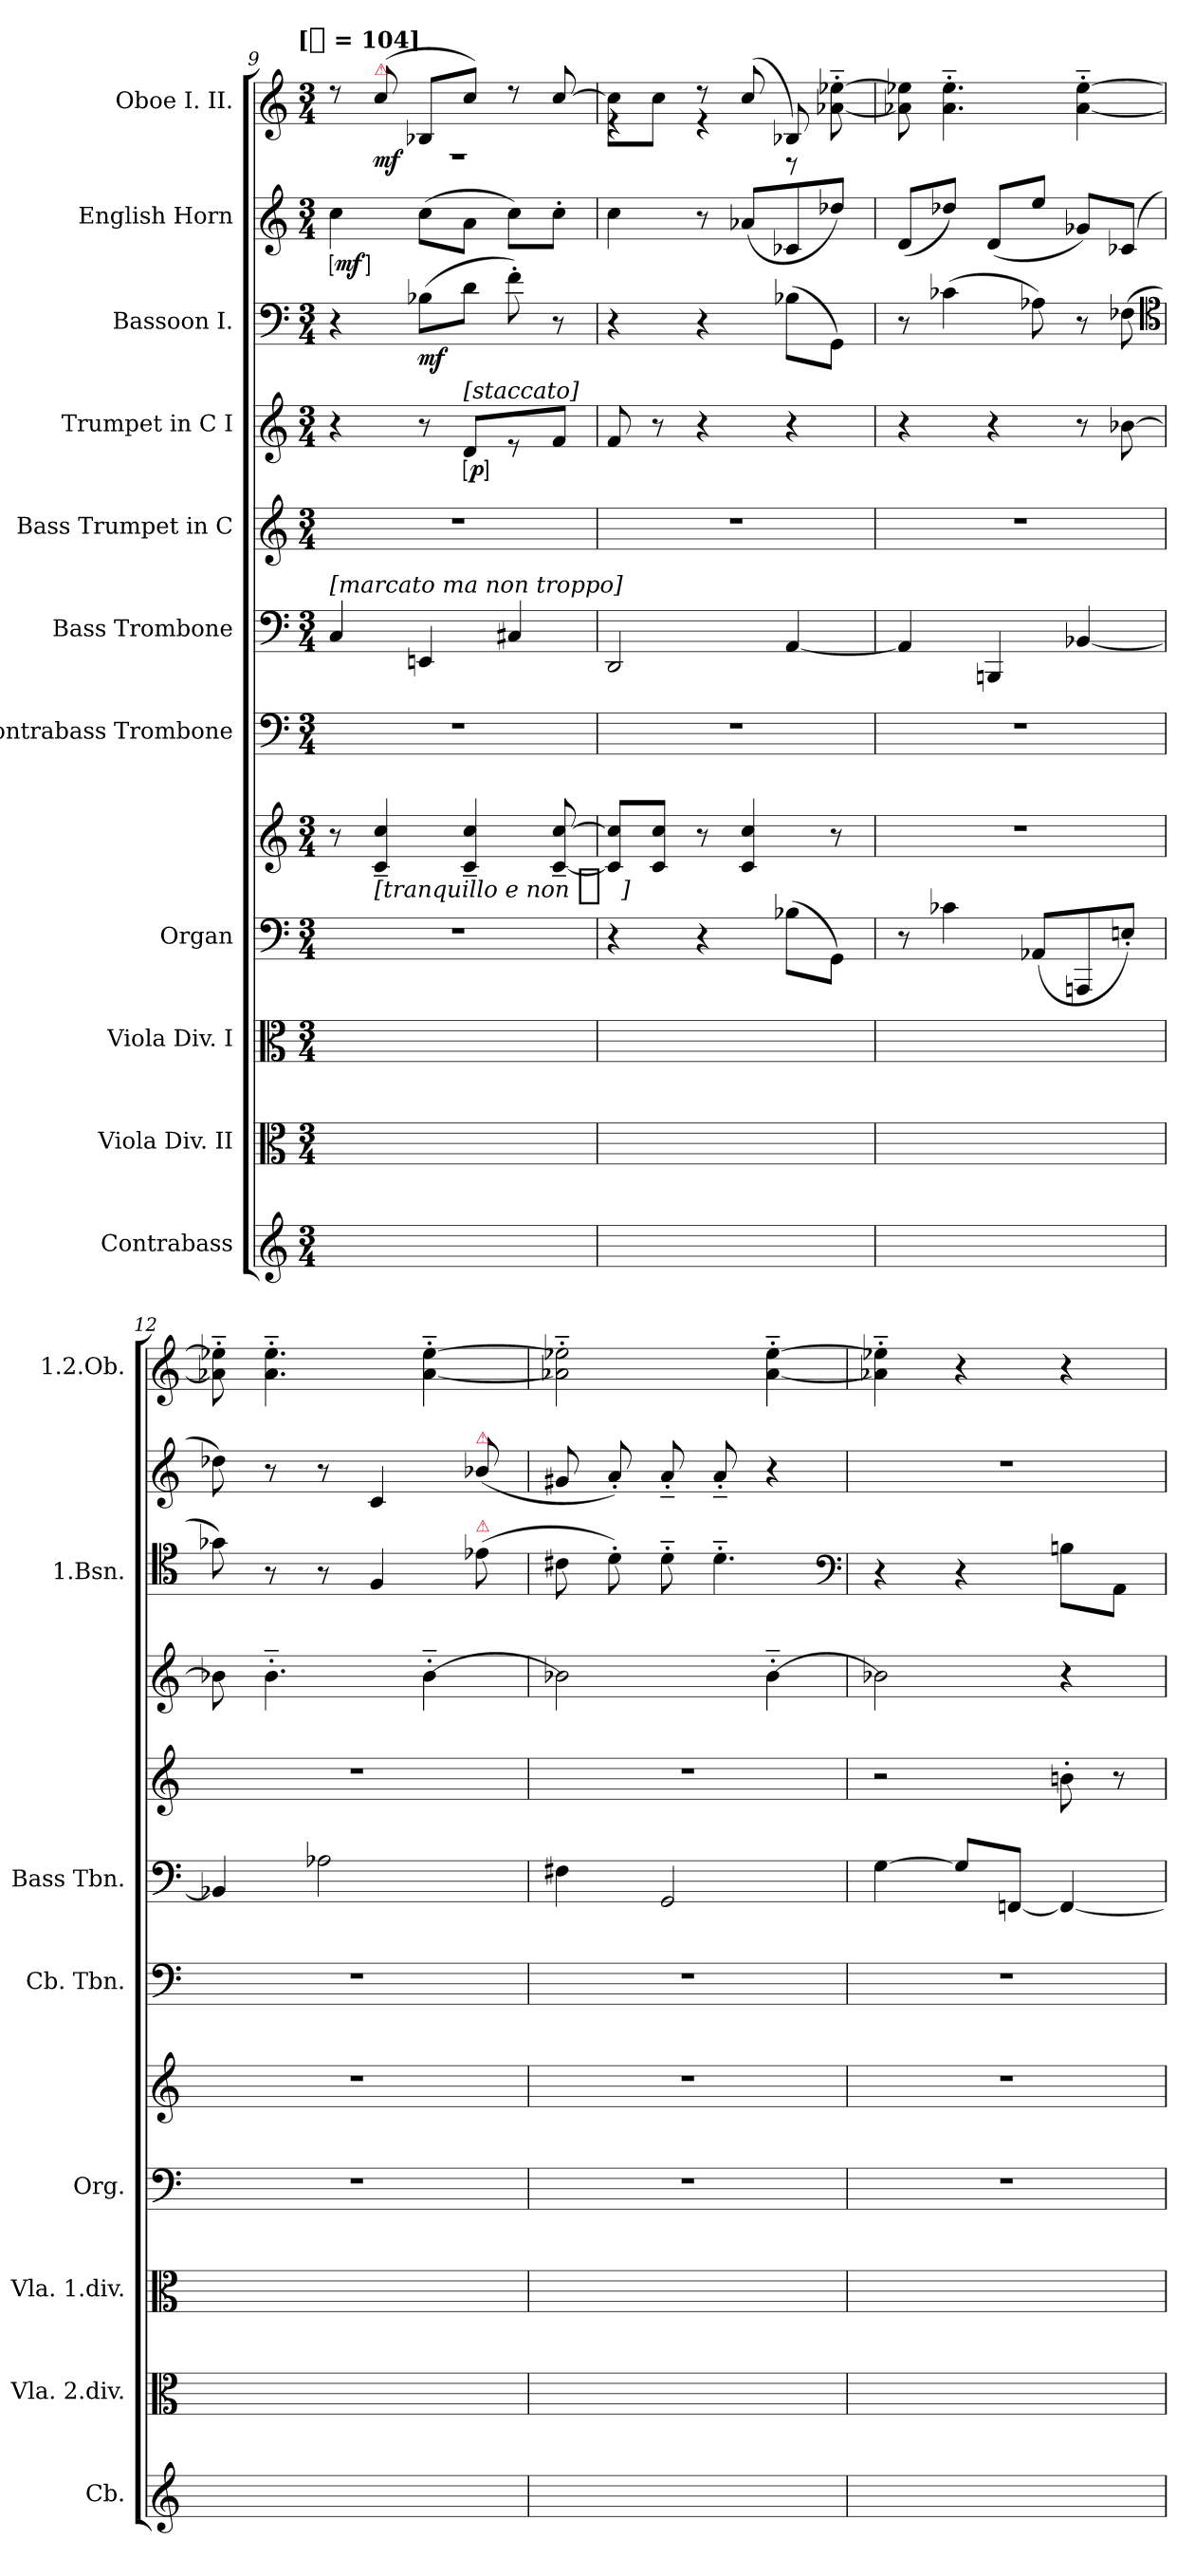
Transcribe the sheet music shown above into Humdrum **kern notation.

**kern	**kern	**kern	**kern	**kern	**dynam	**kern	**kern	**kern	**kern	**dynam	**kern	**dynam	**kern	**dynam	**kern	**dynam
*part11	*part10	*part9	*part8	*part8	*part8	*part7	*part6	*part5	*part4	*part4	*part3	*part3	*part2	*part2	*part1	*part1
*staff12	*staff11	*staff10	*staff9	*staff8	*staff8/9	*staff7	*staff6	*staff5	*staff4	*staff4	*staff3	*staff3	*staff2	*staff2	*staff1	*staff1
*I"Contrabass	*I"Viola Div. II	*I"Viola Div. I	*I"Organ	*	*	*I"Contrabass Trombone	*I"Bass Trombone	*I"Bass Trumpet in C	*I"Trumpet in C I	*	*I"Bassoon I.	*	*I"English Horn	*	*I"Oboe I. II.	*
*I'Cb.	*I'Vla. 2.div.	*I'Vla. 1.div.	*I'Org.	*	*	*I'Cb. Tbn.	*I'Bass Tbn.	*	*	*	*I'1.Bsn.	*	*	*	*I'1.2.Ob.	*
*clefG2	*clefC3	*clefC3	*clefF4	*clefG2	*	*clefF4	*clefF4	*clefG2	*clefG2	*	*clefF4	*	*clefG2	*	*clefG2	*
*ITrd7c12	*	*	*	*	*	*ITrd7c12	*	*ITrd7c12	*	*	*	*	*ITrd4c7	*	*	*
*k[]	*k[]	*k[]	*k[]	*k[]	*	*k[]	*k[]	*k[]	*k[]	*	*k[]	*	*k[b-]	*	*k[]	*
!!LO:TX:omd:t=[[quarter] = 104]
*M3/4	*M3/4	*M3/4	*M3/4	*M3/4	*	*M3/4	*M3/4	*M3/4	*M3/4	*	*M3/4	*	*M3/4	*	*M3/4	*
*MM104	*MM104	*MM104	*MM104	*MM104	*	*MM104	*MM104	*MM104	*MM104	*	*MM104	*	*MM104	*	*MM104	*
=9	=9	=9	=9	=9	=9	=9	=9	=9	=9	=9	=9	=9	=9	=9	=9	=9
*	*	*	*	*	*	*	*	*	*	*	*	*	*	*	*^	*
!	!	!	!	!	!	!	!LO:TX:a:i:t=[marcato ma non troppo]	!	!	!	!	!	!	!	!	!	!
!	!	!	!	!	!	!	!	!	!	!	!	!	!	!LO:DY:ed=brack	!	!	!
4%3ryy	4%3ryy	4%3ryy	4%3r	8r	.	4%3r	4C	4%3r	4r	.	4r	.	4f	mf	8r	4%3r	.
!	!	!	!	!	!	!	!	!	!	!	!	!	!	!	!LO:TX:a:color=crimson:t=⚠	!	!
!	!	!	!	!	!LO:DY:t=[tranquillo e non %s ]	!	!	!	!	!	!	!	!	!	!	!	!
.	.	.	.	4c~ 4cc~	f	.	.	.	.	.	.	.	.	.	(8cc	.	mf
.	.	.	.	.	.	.	4EEn	.	8r	.	(8B-XL	mf	(8fL	.	8B-X/L	.	.
!	!	!	!	!	!	!	!	!	!LO:TX:a:i:t=[staccato]	!	!	!	!	!	!	!	!
!	!	!	!	!	!	!	!	!	!	!LO:DY:ed=brack	!	!	!	!	!	!	!
.	.	.	.	4c~ 4cc~	.	.	.	.	8dL	p	8dJ	.	8dJ	.	8cc/J)	.	.
.	.	.	.	.	.	.	4C#X	.	8r	.	8f')	.	8fL)	.	8r	.	.
.	.	.	.	[8c~ [8cc~	.	.	.	.	8fJ	.	8r	.	8f'J	.	[8cc	.	.
=10	=10	=10	=10	=10	=10	=10	=10	=10	=10	=10	=10	=10	=10	=10	=10	=10	=10
4%3ryy	4%3ryy	4%3ryy	4r	8c]/ 8cc]/L	.	4%3r	2DD	4%3r	8f	.	4r	.	4f	.	8cc\L]	4r	.
.	.	.	.	8c/ 8cc/J	.	.	.	.	8r	.	.	.	.	.	8cc\J	.	.
.	.	.	4r	8r	.	.	.	.	4r	.	4r	.	8r	.	8rdd	4re	.
.	.	.	.	4c 4cc	.	.	.	.	.	.	.	.	(8d-XL	.	(8cc	.	.
.	.	.	(8B-XL	.	.	.	[4AA	.	4r	.	(8B-XL	.	8F-X	.	8B-X)	8r	.
.	.	.	8GGJ)	8r	.	.	.	.	.	.	8GGJ)	.	8g-XJ)	.	8ryy	[8a-X'~ [8ee-X'~	.
*	*	*	*	*	*	*	*	*	*	*	*	*	*	*	*v	*v	*
=11	=11	=11	=11	=11	=11	=11	=11	=11	=11	=11	=11	=11	=11	=11	=11	=11
4%3ryy	4%3ryy	4%3ryy	8r	4%3r	.	4%3r	4AA]	4%3r	4r	.	8r	.	(8GL	.	8a-X] 8ee-X]	.
.	.	.	4c-X	.	.	.	.	.	.	.	(4c-X	.	8g-XJ)	.	4.a-'~ 4.ee-'~	.
.	.	.	.	.	.	.	4BBBni	.	4r	.	.	.	(8GL	.	.	.
.	.	.	(8AA-XL	.	.	.	.	.	.	.	8A-X)	.	8aJ	.	.	.
.	.	.	8AAAn	.	.	.	[4BB-X	.	8r	.	8r	.	8c-XL)	.	[4a-'~ [4ee-'~	.
.	.	.	8En'J)	.	.	.	.	.	[8b-X	.	(8F-X	.	(8F-XJ	.	.	.
*	*	*	*	*	*	*	*	*	*	*	*clefC4	*	*	*	*	*
=12	=12	=12	=12	=12	=12	=12	=12	=12	=12	=12	=12	=12	=12	=12	=12	=12
4%3ryy	4%3ryy	4%3ryy	4%3r	4%3r	.	4%3r	4BB-X]	4%3r	8b-X]	.	8g-X)	.	8g-X)	.	8a-X]'~ 8ee-X]'~	.
.	.	.	.	.	.	.	.	.	4.b-'~	.	8r	.	8r	.	4.a-'~ 4.ee-'~	.
.	.	.	.	.	.	.	2A-X	.	.	.	8r	.	8r	.	.	.
.	.	.	.	.	.	.	.	.	.	.	4F	.	4F	.	.	.
.	.	.	.	.	.	.	.	.	[4b-'~	.	.	.	.	.	[4a-'~ [4ee-'~	.
!	!	!	!	!	!	!	!	!	!	!	!	!	!LO:TX:a:color=crimson:t=⚠	!	!	!
!	!	!	!	!	!	!	!	!	!	!	!LO:TX:a:color=crimson:t=⚠	!	!	!	!	!
.	.	.	.	.	.	.	.	.	.	.	(8e-X	.	(8e-X/	.	.	.
=13	=13	=13	=13	=13	=13	=13	=13	=13	=13	=13	=13	=13	=13	=13	=13	=13
4%3ryy	4%3ryy	4%3ryy	4%3r	4%3r	.	4%3r	4F#X	4%3r	2b-X]	.	8c#X	.	8c#X	.	2a-X]'~ 2ee-X]'~	.
.	.	.	.	.	.	.	.	.	.	.	8d')	.	8d')	.	.	.
.	.	.	.	.	.	.	2GG	.	.	.	8d'~	.	8d'~	.	.	.
.	.	.	.	.	.	.	.	.	.	.	4.d'~	.	8d'~	.	.	.
.	.	.	.	.	.	.	.	.	[4b-'~	.	.	.	4r	.	[4a-'~ [4ee-'~	.
*	*	*	*	*	*	*	*	*	*	*	*clefF4	*	*	*	*	*
=14	=14	=14	=14	=14	=14	=14	=14	=14	=14	=14	=14	=14	=14	=14	=14	=14
4%3ryy	4ryy	4%3ryy	4%3r	4%3r	.	4%3r	[4G	2r	2b-X]	.	4r	.	4%3r	.	4a-X]'~ 4ee-X]'~	.
.	2ryy	.	.	.	.	.	8GL]	.	.	.	4r	.	.	.	4r	.
.	.	.	.	.	.	.	[8FFnJ	.	.	.	.	.	.	.	.	.
.	.	.	.	.	.	.	4FF_	8Bni'	4r	.	8BniL	.	.	.	4r	.
.	.	.	.	.	.	.	.	8r	.	.	8AAJ	.	.	.	.	.
=	=	=	=	=	=	=	=	=	=	=	=	=	=	=	=	=
*-	*-	*-	*-	*-	*-	*-	*-	*-	*-	*-	*-	*-	*-	*-	*-	*-
